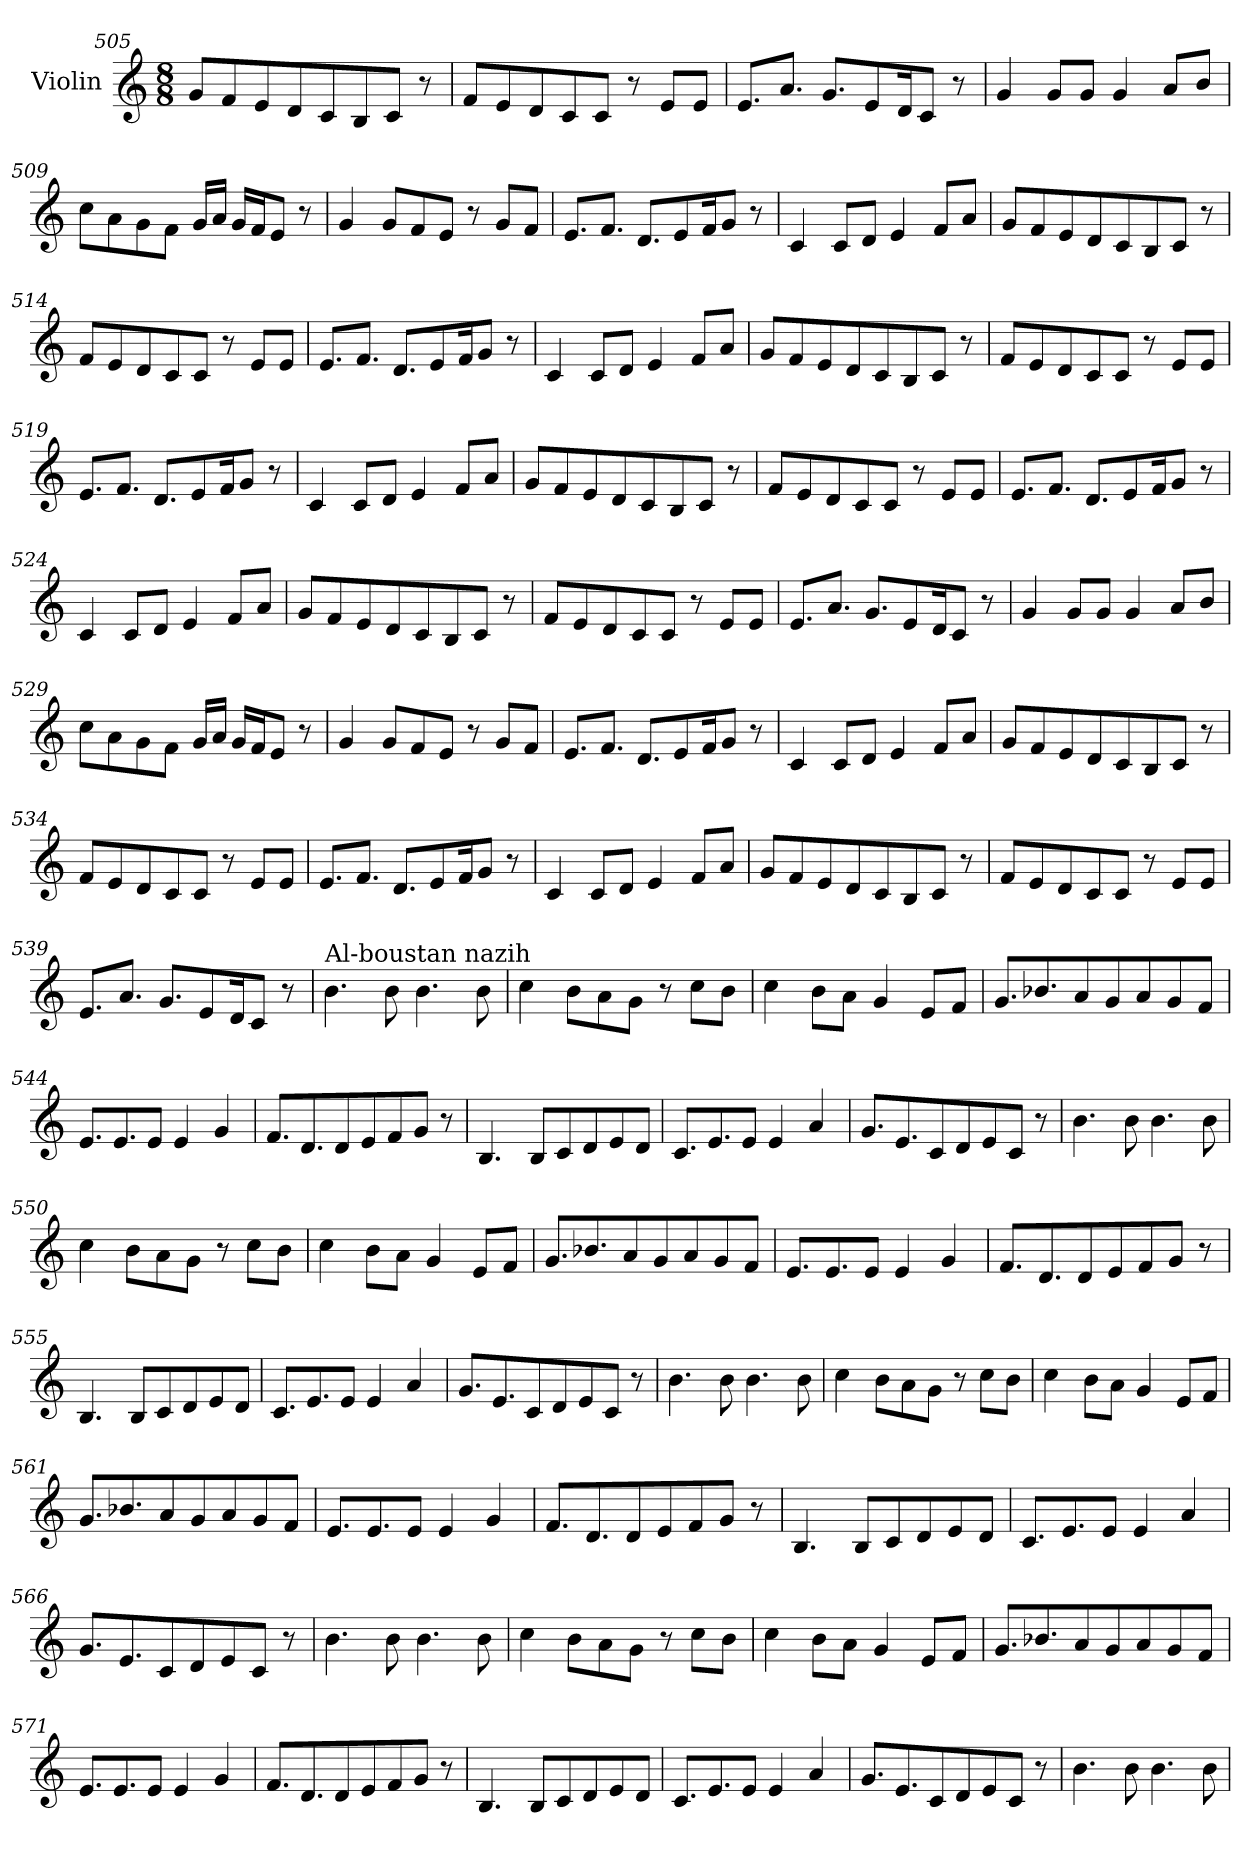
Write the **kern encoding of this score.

**kern
*part1
*staff1
*I"Violin
!!LO:PB:g=z
*clefG2
*k[]
*M8/8
=505
8g/L
8f/
8e/
8d/
8c/
8B/
8c/J
8r
=506
8f/L
8e/
8d/
8c/
8c/J
8r
8e/L
8e/J
=507
8.e/L
8.a/J
8.g/L
8e/
16d/K
8c/J
8r
=508
4g/
8g/L
8g/J
4g/
8a/L
8b/J
!!LO:LB:g=z
=509
8cc\L
8a\
8g\
8f\J
16g/LL
16a/JJ
16g/LL
16f/J
8e/J
8r
=510
4g/
8g/L
8f/
8e/J
8r
8g/L
8f/J
=511
8.e/L
8.f/J
8.d/L
8e/
16f/K
8g/J
8r
=512
4c/
8c/L
8d/J
4e/
8f/L
8a/J
!!LO:LB:g=z
=513
8g/L
8f/
8e/
8d/
8c/
8B/
8c/J
8r
=514
8f/L
8e/
8d/
8c/
8c/J
8r
8e/L
8e/J
=515
8.e/L
8.f/J
8.d/L
8e/
16f/K
8g/J
8r
=516
4c/
8c/L
8d/J
4e/
8f/L
8a/J
!!LO:LB:g=z
=517
8g/L
8f/
8e/
8d/
8c/
8B/
8c/J
8r
=518
8f/L
8e/
8d/
8c/
8c/J
8r
8e/L
8e/J
=519
8.e/L
8.f/J
8.d/L
8e/
16f/K
8g/J
8r
=520
4c/
8c/L
8d/J
4e/
8f/L
8a/J
!!LO:LB:g=z
=521
8g/L
8f/
8e/
8d/
8c/
8B/
8c/J
8r
=522
8f/L
8e/
8d/
8c/
8c/J
8r
8e/L
8e/J
=523
8.e/L
8.f/J
8.d/L
8e/
16f/K
8g/J
8r
=524
4c/
8c/L
8d/J
4e/
8f/L
8a/J
!!LO:LB:g=z
=525
8g/L
8f/
8e/
8d/
8c/
8B/
8c/J
8r
=526
8f/L
8e/
8d/
8c/
8c/J
8r
8e/L
8e/J
=527
8.e/L
8.a/J
8.g/L
8e/
16d/K
8c/J
8r
=528
4g/
8g/L
8g/J
4g/
8a/L
8b/J
!!LO:LB:g=z
=529
8cc\L
8a\
8g\
8f\J
16g/LL
16a/JJ
16g/LL
16f/J
8e/J
8r
=530
4g/
8g/L
8f/
8e/J
8r
8g/L
8f/J
=531
8.e/L
8.f/J
8.d/L
8e/
16f/K
8g/J
8r
=532
4c/
8c/L
8d/J
4e/
8f/L
8a/J
!!LO:LB:g=z
=533
8g/L
8f/
8e/
8d/
8c/
8B/
8c/J
8r
=534
8f/L
8e/
8d/
8c/
8c/J
8r
8e/L
8e/J
=535
8.e/L
8.f/J
8.d/L
8e/
16f/K
8g/J
8r
=536
4c/
8c/L
8d/J
4e/
8f/L
8a/J
!!LO:PB:g=z
=537
8g/L
8f/
8e/
8d/
8c/
8B/
8c/J
8r
=538
8f/L
8e/
8d/
8c/
8c/J
8r
8e/L
8e/J
=539
8.e/L
8.a/J
8.g/L
8e/
16d/K
8c/J
8r
=540
*MM90
!LO:TX:a:t=Al-boustan nazih
4.b\
8b\
4.b\
8b\
!!LO:LB:g=z
=541
4cc\
8b\L
8a\
8g\J
8r
8cc\L
8b\J
=542
4cc\
8b\L
8a\J
4g/
8e/L
8f/J
=543
8.g/L
8.b-X/
8a/
8g/
8a/
8g/
8f/J
=544
8.e/L
8.e/
8e/J
4e/
4g/
!!LO:LB:g=z
=545
8.f/L
8.d/
8d/
8e/
8f/
8g/J
8r
=546
4.B/
8B/L
8c/
8d/
8e/
8d/J
=547
8.c/L
8.e/
8e/J
4e/
4a/
=548
8.g/L
8.e/
8c/
8d/
8e/
8c/J
8r
=549
4.b\
8b\
4.b\
8b\
!!LO:LB:g=z
=550
4cc\
8b\L
8a\
8g\J
8r
8cc\L
8b\J
=551
4cc\
8b\L
8a\J
4g/
8e/L
8f/J
=552
8.g/L
8.b-X/
8a/
8g/
8a/
8g/
8f/J
=553
8.e/L
8.e/
8e/J
4e/
4g/
!!LO:LB:g=z
=554
8.f/L
8.d/
8d/
8e/
8f/
8g/J
8r
=555
4.B/
8B/L
8c/
8d/
8e/
8d/J
=556
8.c/L
8.e/
8e/J
4e/
4a/
=557
8.g/L
8.e/
8c/
8d/
8e/
8c/J
8r
=558
4.b\
8b\
4.b\
8b\
!!LO:LB:g=z
=559
4cc\
8b\L
8a\
8g\J
8r
8cc\L
8b\J
=560
4cc\
8b\L
8a\J
4g/
8e/L
8f/J
=561
8.g/L
8.b-X/
8a/
8g/
8a/
8g/
8f/J
=562
8.e/L
8.e/
8e/J
4e/
4g/
!!LO:LB:g=z
=563
8.f/L
8.d/
8d/
8e/
8f/
8g/J
8r
=564
4.B/
8B/L
8c/
8d/
8e/
8d/J
=565
8.c/L
8.e/
8e/J
4e/
4a/
=566
8.g/L
8.e/
8c/
8d/
8e/
8c/J
8r
=567
4.b\
8b\
4.b\
8b\
!!LO:LB:g=z
=568
4cc\
8b\L
8a\
8g\J
8r
8cc\L
8b\J
=569
4cc\
8b\L
8a\J
4g/
8e/L
8f/J
=570
8.g/L
8.b-X/
8a/
8g/
8a/
8g/
8f/J
=571
8.e/L
8.e/
8e/J
4e/
4g/
!!LO:PB:g=z
=572
8.f/L
8.d/
8d/
8e/
8f/
8g/J
8r
=573
4.B/
8B/L
8c/
8d/
8e/
8d/J
=574
8.c/L
8.e/
8e/J
4e/
4a/
=575
8.g/L
8.e/
8c/
8d/
8e/
8c/J
8r
=576
4.b\
8b\
4.b\
8b\
=
*-
